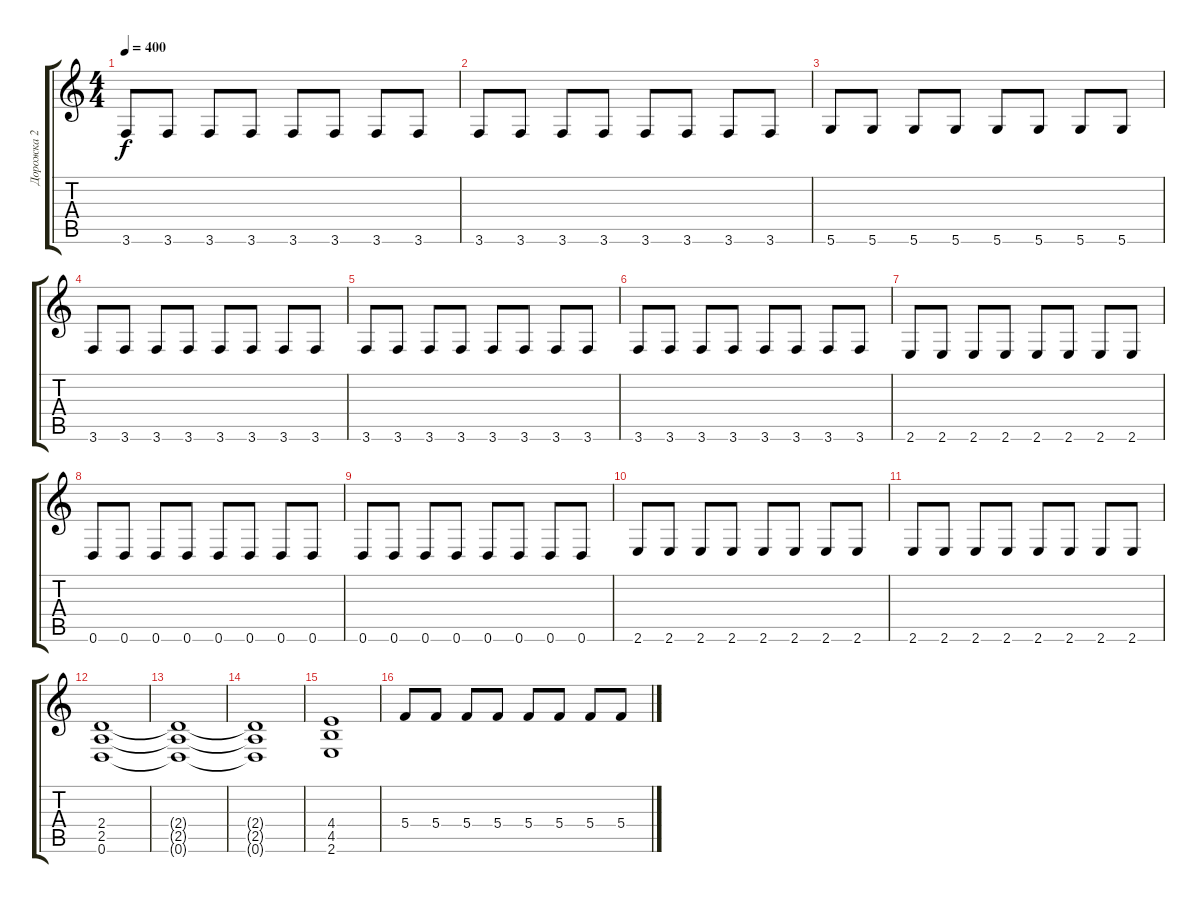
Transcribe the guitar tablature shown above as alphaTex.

\track ("Дорожка 2" "Дорожка 2") {instrument overdrivenguitar}
\staff {score tabs}
\tuning (D4 A3 F3 C3 G2 D2) {hide}
\ts (4 4)
\tempo 400
\clef g2
\ks c
3.6.8{dy f} 3.6.8 3.6.8 3.6.8 3.6.8 3.6.8 3.6.8 3.6.8 |
3.6.8 3.6.8 3.6.8 3.6.8 3.6.8 3.6.8 3.6.8 3.6.8 |
5.6.8 5.6.8 5.6.8 5.6.8 5.6.8 5.6.8 5.6.8 5.6.8 |
3.6.8 3.6.8 3.6.8 3.6.8 3.6.8 3.6.8 3.6.8 3.6.8 |
3.6.8 3.6.8 3.6.8 3.6.8 3.6.8 3.6.8 3.6.8 3.6.8 |
3.6.8 3.6.8 3.6.8 3.6.8 3.6.8 3.6.8 3.6.8 3.6.8 |
2.6.8 2.6.8 2.6.8 2.6.8 2.6.8 2.6.8 2.6.8 2.6.8 |
0.6.8 0.6.8 0.6.8 0.6.8 0.6.8 0.6.8 0.6.8 0.6.8 |
0.6.8 0.6.8 0.6.8 0.6.8 0.6.8 0.6.8 0.6.8 0.6.8 |
2.6.8 2.6.8 2.6.8 2.6.8 2.6.8 2.6.8 2.6.8 2.6.8 |
2.6.8 2.6.8 2.6.8 2.6.8 2.6.8 2.6.8 2.6.8 2.6.8 |
(2.4 2.5 0.6).1 |
(2.4{t} 2.5{t} 0.6{t}).1 |
(2.4{t} 2.5{t} 0.6{t}).1 |
(4.4 4.5 2.6).1 |
5.4.8 5.4.8 5.4.8 5.4.8 5.4.8 5.4.8 5.4.8 5.4.8
